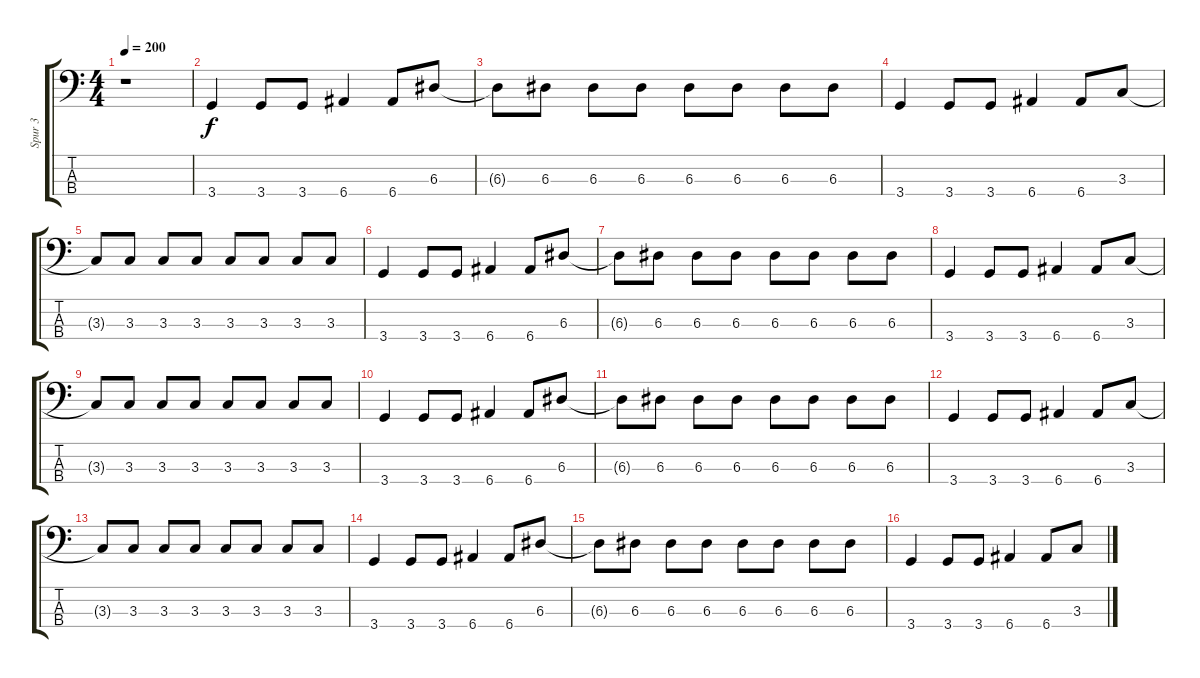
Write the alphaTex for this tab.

\track ("Spur 3" "Spur 3") {instrument electricbasspick}
\staff {score tabs}
\tuning (G2 D2 A1 E1) {hide}
\ts (4 4)
\tempo 200
\clef f4
\ks c
r.1{dy f instrument electricbasspick} |
3.4.4 3.4.8 3.4.8 6.4.4 6.4.8 6.3.8 |
6.3{t}.8 6.3.8 6.3.8 6.3.8 6.3.8 6.3.8 6.3.8 6.3.8 |
3.4.4 3.4.8 3.4.8 6.4.4 6.4.8 3.3.8 |
3.3{t}.8 3.3.8 3.3.8 3.3.8 3.3.8 3.3.8 3.3.8 3.3.8 |
3.4.4 3.4.8 3.4.8 6.4.4 6.4.8 6.3.8 |
6.3{t}.8 6.3.8 6.3.8 6.3.8 6.3.8 6.3.8 6.3.8 6.3.8 |
3.4.4 3.4.8 3.4.8 6.4.4 6.4.8 3.3.8 |
3.3{t}.8 3.3.8 3.3.8 3.3.8 3.3.8 3.3.8 3.3.8 3.3.8 |
3.4.4 3.4.8 3.4.8 6.4.4 6.4.8 6.3.8 |
6.3{t}.8 6.3.8 6.3.8 6.3.8 6.3.8 6.3.8 6.3.8 6.3.8 |
3.4.4 3.4.8 3.4.8 6.4.4 6.4.8 3.3.8 |
3.3{t}.8 3.3.8 3.3.8 3.3.8 3.3.8 3.3.8 3.3.8 3.3.8 |
3.4.4 3.4.8 3.4.8 6.4.4 6.4.8 6.3.8 |
6.3{t}.8 6.3.8 6.3.8 6.3.8 6.3.8 6.3.8 6.3.8 6.3.8 |
3.4.4 3.4.8 3.4.8 6.4.4 6.4.8 3.3.8
